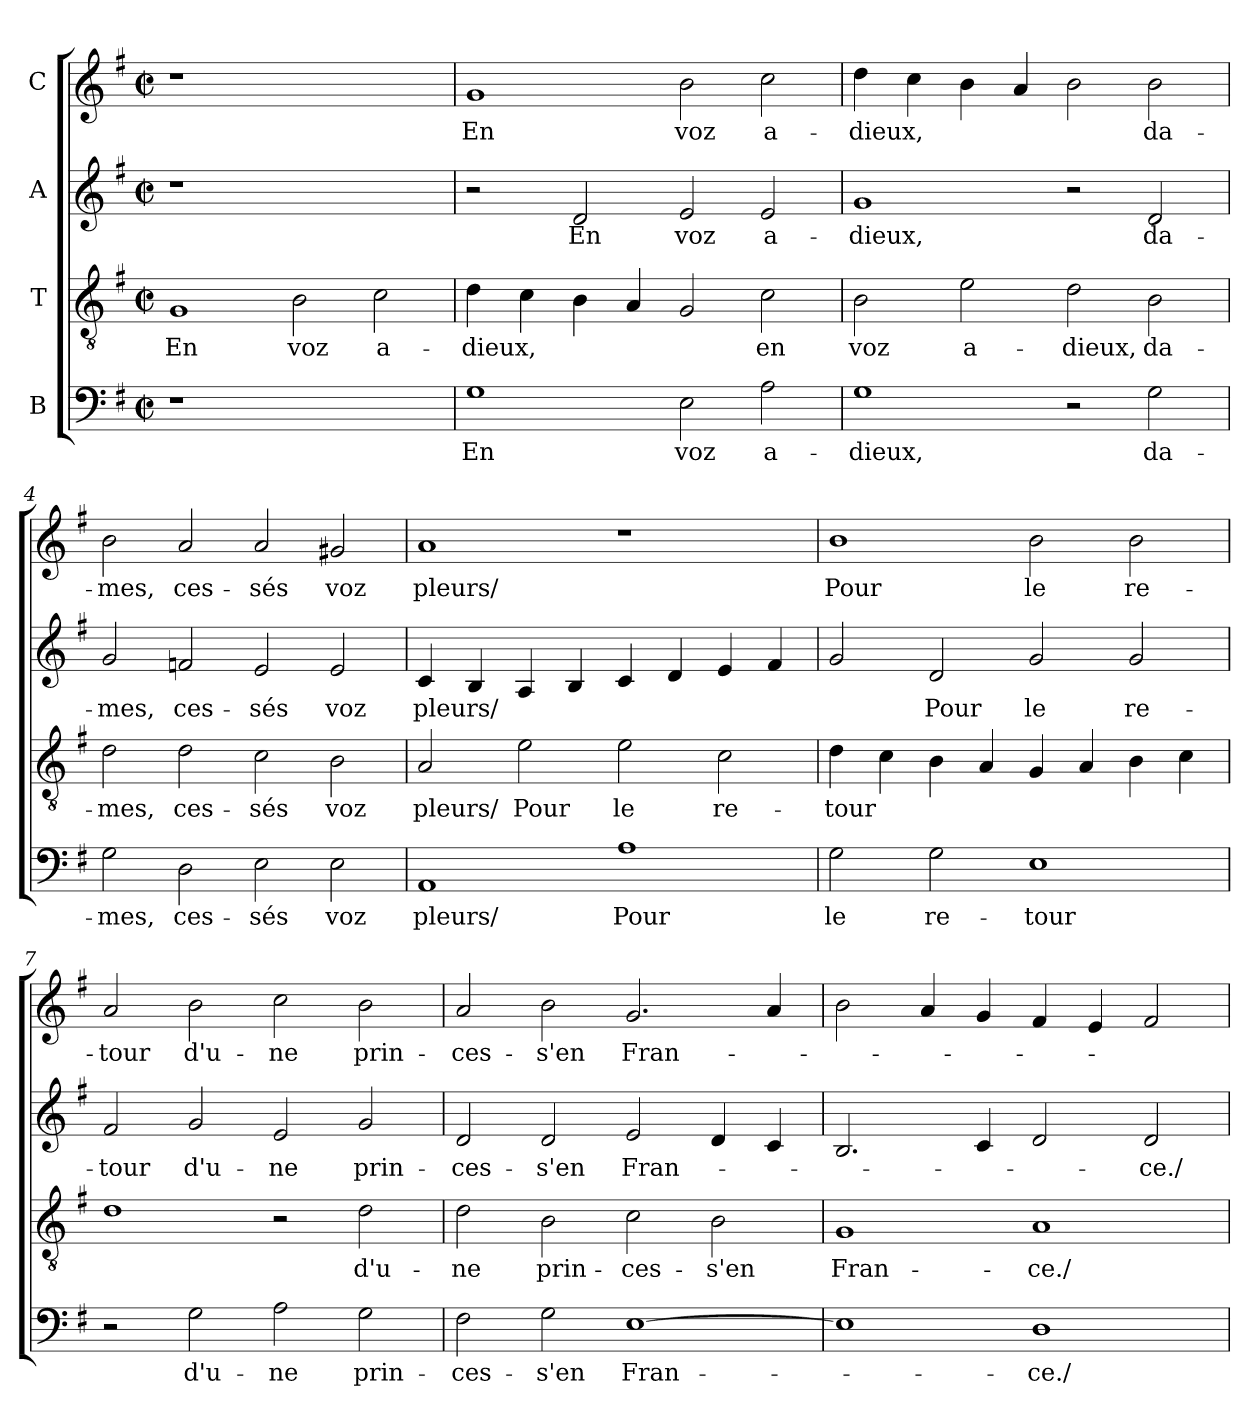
**kern	**text	**kern	**text	**kern	**text	**kern	**text
*part4	*part4	*part3	*part3	*part2	*part2	*part1	*part1
*staff4	*staff4	*staff3	*staff3	*staff2	*staff2	*staff1	*staff1
*I"B	*	*I"T	*	*I"A	*	*I"C	*
*clefF4	*	*clefGv2	*	*clefG2	*	*clefG2	*
*k[f#]	*	*k[f#]	*	*k[f#]	*	*k[f#]	*
*G:	*	*G:	*	*G:	*	*G:	*
*M2/2	*	*M2/2	*	*M2/2	*	*M2/2	*
*met(c|)	*	*met(c|)	*	*met(c|)	*	*met(c|)	*
=1	=1	=1	=1	=1	=1	=1	=1
1r	.	1G	En	1r	.	1r	.
1ryy	.	2B\	voz	1ryy	.	1ryy	.
.	.	2c\	a-	.	.	.	.
=2	=2	=2	=2	=2	=2	=2	=2
1G	En	4d\	-dieux,	2r	.	1g	En
.	.	4c\	.	.	.	.	.
.	.	4B\	.	2d/	En	.	.
.	.	4A/	.	.	.	.	.
2E\	voz	2G/	.	2e/	voz	2b\	voz
2A\	a-	2c\	en	2e/	a-	2cc\	a-
=3	=3	=3	=3	=3	=3	=3	=3
1G	-dieux,	2B\	voz	1g	-dieux,	4dd\	-dieux,
.	.	.	.	.	.	4cc\	.
.	.	2e\	a-	.	.	4b\	.
.	.	.	.	.	.	4a/	.
2r	.	2d\	-dieux,	2r	.	2b\	.
2G\	da-	2B\	da-	2d/	da-	2b\	da-
=4	=4	=4	=4	=4	=4	=4	=4
2G\	-mes,	2d\	-mes,	2g/	-mes,	2b\	-mes,
2D\	ces-	2d\	ces-	2fn/	ces-	2a/	ces-
2E\	-sés	2c\	-sés	2e/	-sés	2a/	-sés
2E\	voz	2B\	voz	2e/	voz	2g#X/	voz
=5	=5	=5	=5	=5	=5	=5	=5
1AA	pleurs/	2A/	pleurs/	4c/	pleurs/	1a	pleurs/
.	.	.	.	4B/	.	.	.
.	.	2e\	Pour	4A/	.	.	.
.	.	.	.	4B/	.	.	.
1A	Pour	2e\	le	4c/	.	1r	.
.	.	.	.	4d/	.	.	.
.	.	2c\	re-	4e/	.	.	.
.	.	.	.	4f#/	.	.	.
!!LO:LB:g=z
=6	=6	=6	=6	=6	=6	=6	=6
2G\	le	4d\	-tour	2g/	.	1b	Pour
.	.	4c\	.	.	.	.	.
2G\	re-	4B\	.	2d/	Pour	.	.
.	.	4A/	.	.	.	.	.
1E	-tour	4G/	.	2g/	le	2b\	le
.	.	4A/	.	.	.	.	.
.	.	4B\	.	2g/	re-	2b\	re-
.	.	4c\	.	.	.	.	.
=7	=7	=7	=7	=7	=7	=7	=7
2r	.	1d	.	2f#/	-tour	2a/	-tour
2G\	d'u-	.	.	2g/	d'u-	2b\	d'u-
2A\	-ne	2r	.	2e/	-ne	2cc\	-ne
2G\	prin-	2d\	d'u-	2g/	prin-	2b\	prin-
=8	=8	=8	=8	=8	=8	=8	=8
2F#\	-ces-	2d\	-ne	2d/	-ces-	2a/	-ces-
2G\	-s'en	2B\	prin-	2d/	-s'en	2b\	-s'en
[1E	Fran-	2c\	-ces-	2e/	Fran-	2.g/	Fran-
.	.	2B\	-s'en	4d/	.	.	.
.	.	.	.	4c/	.	4a/	.
=9	=9	=9	=9	=9	=9	=9	=9
1E]	.	1G	Fran-	2.B/	.	2b\	.
.	.	.	.	.	.	4a/	.
.	.	.	.	4c/	.	4g/	.
1D	-ce./	1A	-ce./	2d/	.	4f#/	.
.	.	.	.	.	.	4e/	.
.	.	.	.	2d/	-ce./	2f#/	.
=	=	=	=	=	=	=	=
*-	*-	*-	*-	*-	*-	*-	*-
